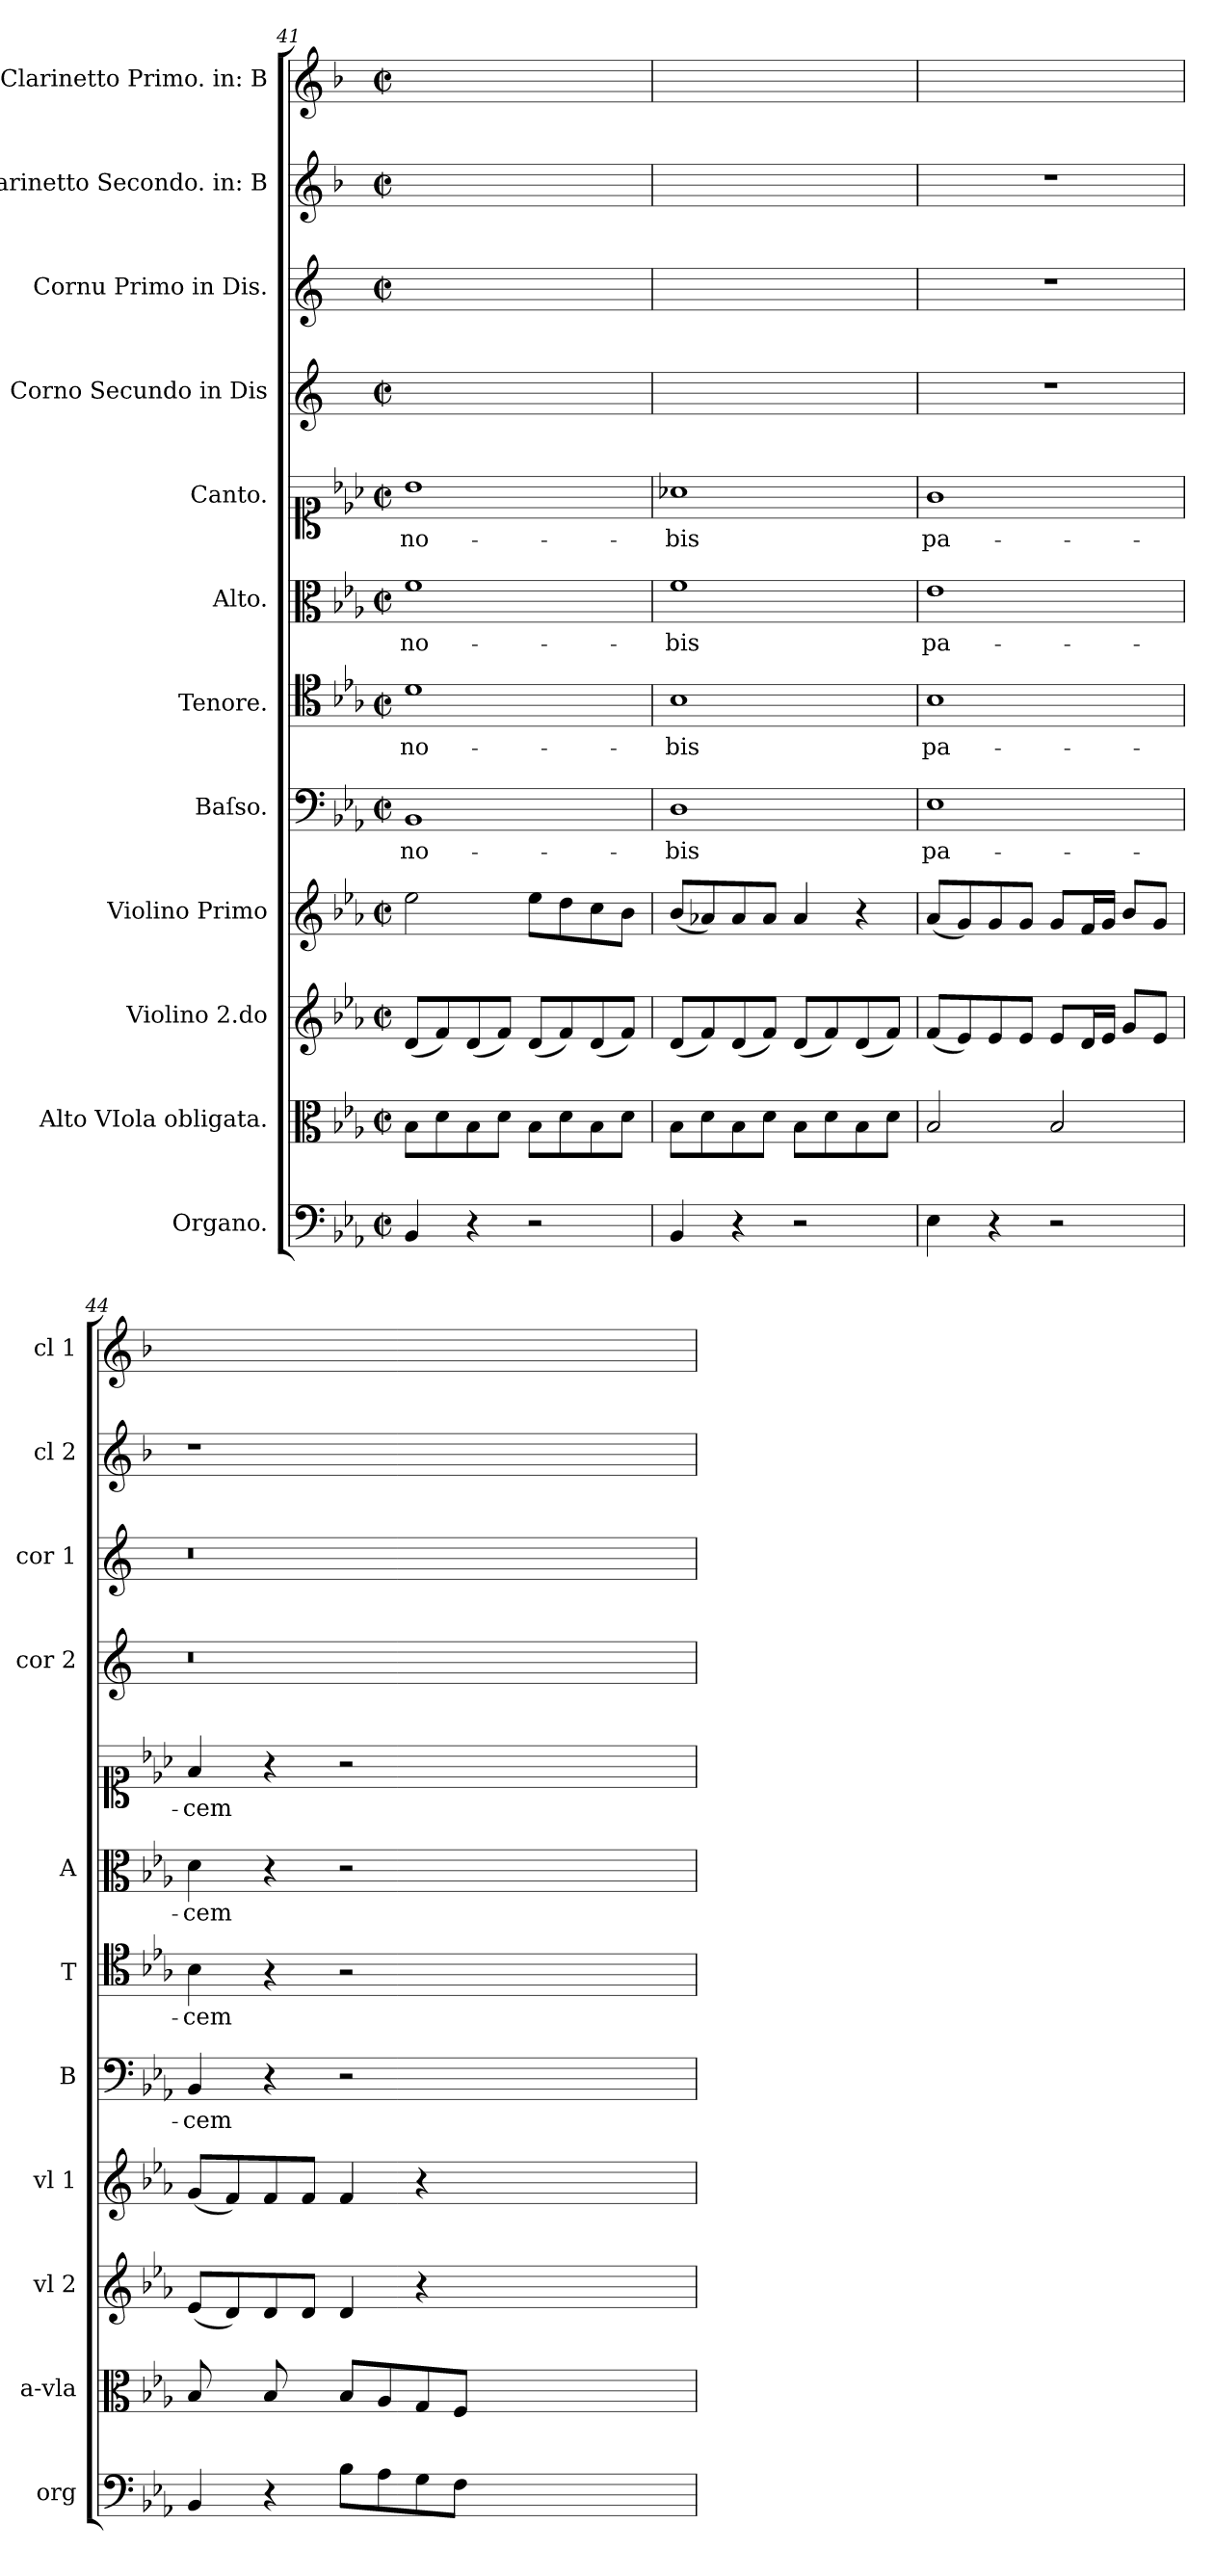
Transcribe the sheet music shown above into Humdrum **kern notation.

**kern	**kern	**kern	**kern	**kern	**text	**kern	**text	**kern	**text	**kern	**text	**kern	**kern	**kern	**kern
*part12	*part11	*part10	*part9	*part8	*part8	*part7	*part7	*part6	*part6	*part5	*part5	*part4	*part3	*part2	*part1
*staff12	*staff11	*staff10	*staff9	*staff8	*staff8	*staff7	*staff7	*staff6	*staff6	*staff5	*staff5	*staff4	*staff3	*staff2	*staff1
*I"Organo.	*I"Alto VIola obligata.	*I"Violino 2.do	*I"Violino Primo	*I"Baſso.	*	*I"Tenore.	*	*I"Alto.	*	*I"Canto.	*	*I"Corno Secundo in Dis	*I"Cornu Primo in Dis.	*I"Clarinetto Secondo. in: B	*I"Clarinetto Primo. in: B
*I'org	*I'a-vla	*I'vl 2	*I'vl 1	*I'B	*	*I'T	*	*I'A	*	*	*	*I'cor 2	*I'cor 1	*I'cl 2	*I'cl 1
*clefF4	*clefC3	*clefG2	*clefG2	*clefF4	*	*clefC4	*	*clefC3	*	*clefC1	*	*clefG2	*clefG2	*clefG2	*clefG2
*	*	*	*	*	*	*	*	*	*	*	*	*ITrd5c9	*ITrd5c9	*ITrd1c2	*ITrd1c2
*k[b-e-a-]	*k[b-e-a-]	*k[b-e-a-]	*k[b-e-a-]	*k[b-e-a-]	*	*k[b-e-a-]	*	*k[b-e-a-]	*	*k[b-e-a-]	*	*k[b-e-a-]	*k[b-e-a-]	*k[b-e-a-]	*k[b-e-a-]
*E-:	*E-:	*E-:	*E-:	*E-:	*	*E-:	*	*E-:	*	*E-:	*	*E-:	*E-:	*E-:	*E-:
*M2/2	*M2/2	*M2/2	*M2/2	*M2/2	*	*M2/2	*	*M2/2	*	*M2/2	*	*M2/2	*M2/2	*M2/2	*M2/2
*met(c|)	*met(c|)	*met(c|)	*met(c|)	*met(c|)	*	*met(c|)	*	*met(c|)	*	*met(c|)	*	*met(c|)	*met(c|)	*met(c|)	*met(c|)
=41	=41	=41	=41	=41	=41	=41	=41	=41	=41	=41	=41	=41	=41	=41	=41
4BB-/	8B-\L	(8d/L	2ee-\	1BB-	no-	1d	no-	1f	no-	1b-	no-	1ryy	1ryy	1ryy	1ryy
.	8d\	8f/)	.	.	.	.	.	.	.	.	.	.	.	.	.
4r	8B-\	(8d/	.	.	.	.	.	.	.	.	.	.	.	.	.
.	8d\J	8f/J)	.	.	.	.	.	.	.	.	.	.	.	.	.
2r	8B-\L	(8d/L	8ee-\L	.	.	.	.	.	.	.	.	.	.	.	.
.	8d\	8f/)	8dd\	.	.	.	.	.	.	.	.	.	.	.	.
.	8B-\	(8d/	8cc\	.	.	.	.	.	.	.	.	.	.	.	.
.	8d\J	8f/J)	8b-\J	.	.	.	.	.	.	.	.	.	.	.	.
=42	=42	=42	=42	=42	=42	=42	=42	=42	=42	=42	=42	=42	=42	=42	=42
4BB-/	8B-\L	(8d/L	(8b-/L	1D	-bis	1B-	-bis	1f	-bis	1a-X	-bis	1ryy	1ryy	1ryy	1ryy
.	8d\	8f/)	8a-X/)	.	.	.	.	.	.	.	.	.	.	.	.
4r	8B-\	(8d/	8a-/	.	.	.	.	.	.	.	.	.	.	.	.
.	8d\J	8f/J)	8a-/J	.	.	.	.	.	.	.	.	.	.	.	.
2r	8B-\L	(8d/L	4a-/	.	.	.	.	.	.	.	.	.	.	.	.
.	8d\	8f/)	.	.	.	.	.	.	.	.	.	.	.	.	.
.	8B-\	(8d/	4r	.	.	.	.	.	.	.	.	.	.	.	.
.	8d\J	8f/J)	.	.	.	.	.	.	.	.	.	.	.	.	.
=43	=43	=43	=43	=43	=43	=43	=43	=43	=43	=43	=43	=43	=43	=43	=43
4E-\	2B-/	(8f/L	(8a-/L	1E-	pa-	1B-	pa-	1e-	pa-	1g	pa-	1r	1r	1r	1ryy
.	.	8e-/)	8g/)	.	.	.	.	.	.	.	.	.	.	.	.
4r	.	8e-/	8g/	.	.	.	.	.	.	.	.	.	.	.	.
.	.	8e-/J	8g/J	.	.	.	.	.	.	.	.	.	.	.	.
2r	2B-/	8e-/L	8g/L	.	.	.	.	.	.	.	.	.	.	.	.
.	.	16d/L	16f/L	.	.	.	.	.	.	.	.	.	.	.	.
.	.	16e-/JJ	16g/JJ	.	.	.	.	.	.	.	.	.	.	.	.
.	.	8g/L	8b-/L	.	.	.	.	.	.	.	.	.	.	.	.
.	.	8e-/J	8g/J	.	.	.	.	.	.	.	.	.	.	.	.
=44	=44	=44	=44	=44	=44	=44	=44	=44	=44	=44	=44	=44	=44	=44	=44
!	!LO:N:vis=8	!	!	!	!	!	!	!	!	!	!	!	!	!	!
4BB-/	4B-/	(8e-/L	(8g/L	4BB-/	-cem	4B-\	-cem	4d\	-cem	4f/	-cem	0.r	0.r	1r	1ryy
.	.	8d/)	8f/)	.	.	.	.	.	.	.	.	.	.	.	.
!	!LO:N:vis=8	!	!	!	!	!	!	!	!	!	!	!	!	!	!
4r	4B-/	8d/	8f/	4r	.	4r	.	4r	.	4r	.	.	.	.	.
.	.	8d/J	8f/J	.	.	.	.	.	.	.	.	.	.	.	.
8B-\L	8B-/L	4d/	4f/	2r	.	2r	.	2r	.	2r	.	.	.	.	.
8A-\	8A-/	.	.	.	.	.	.	.	.	.	.	.	.	.	.
8G\	8G/	4r	4r	.	.	.	.	.	.	.	.	.	.	.	.
8F\J	8F/J	.	.	.	.	.	.	.	.	.	.	.	.	.	.
0ryy	0ryy	0ryy	0ryy	0ryy	.	0ryy	.	0ryy	.	0ryy	.	.	.	0ryy	0ryy
=	=	=	=	=	=	=	=	=	=	=	=	=	=	=	=
*-	*-	*-	*-	*-	*-	*-	*-	*-	*-	*-	*-	*-	*-	*-	*-
